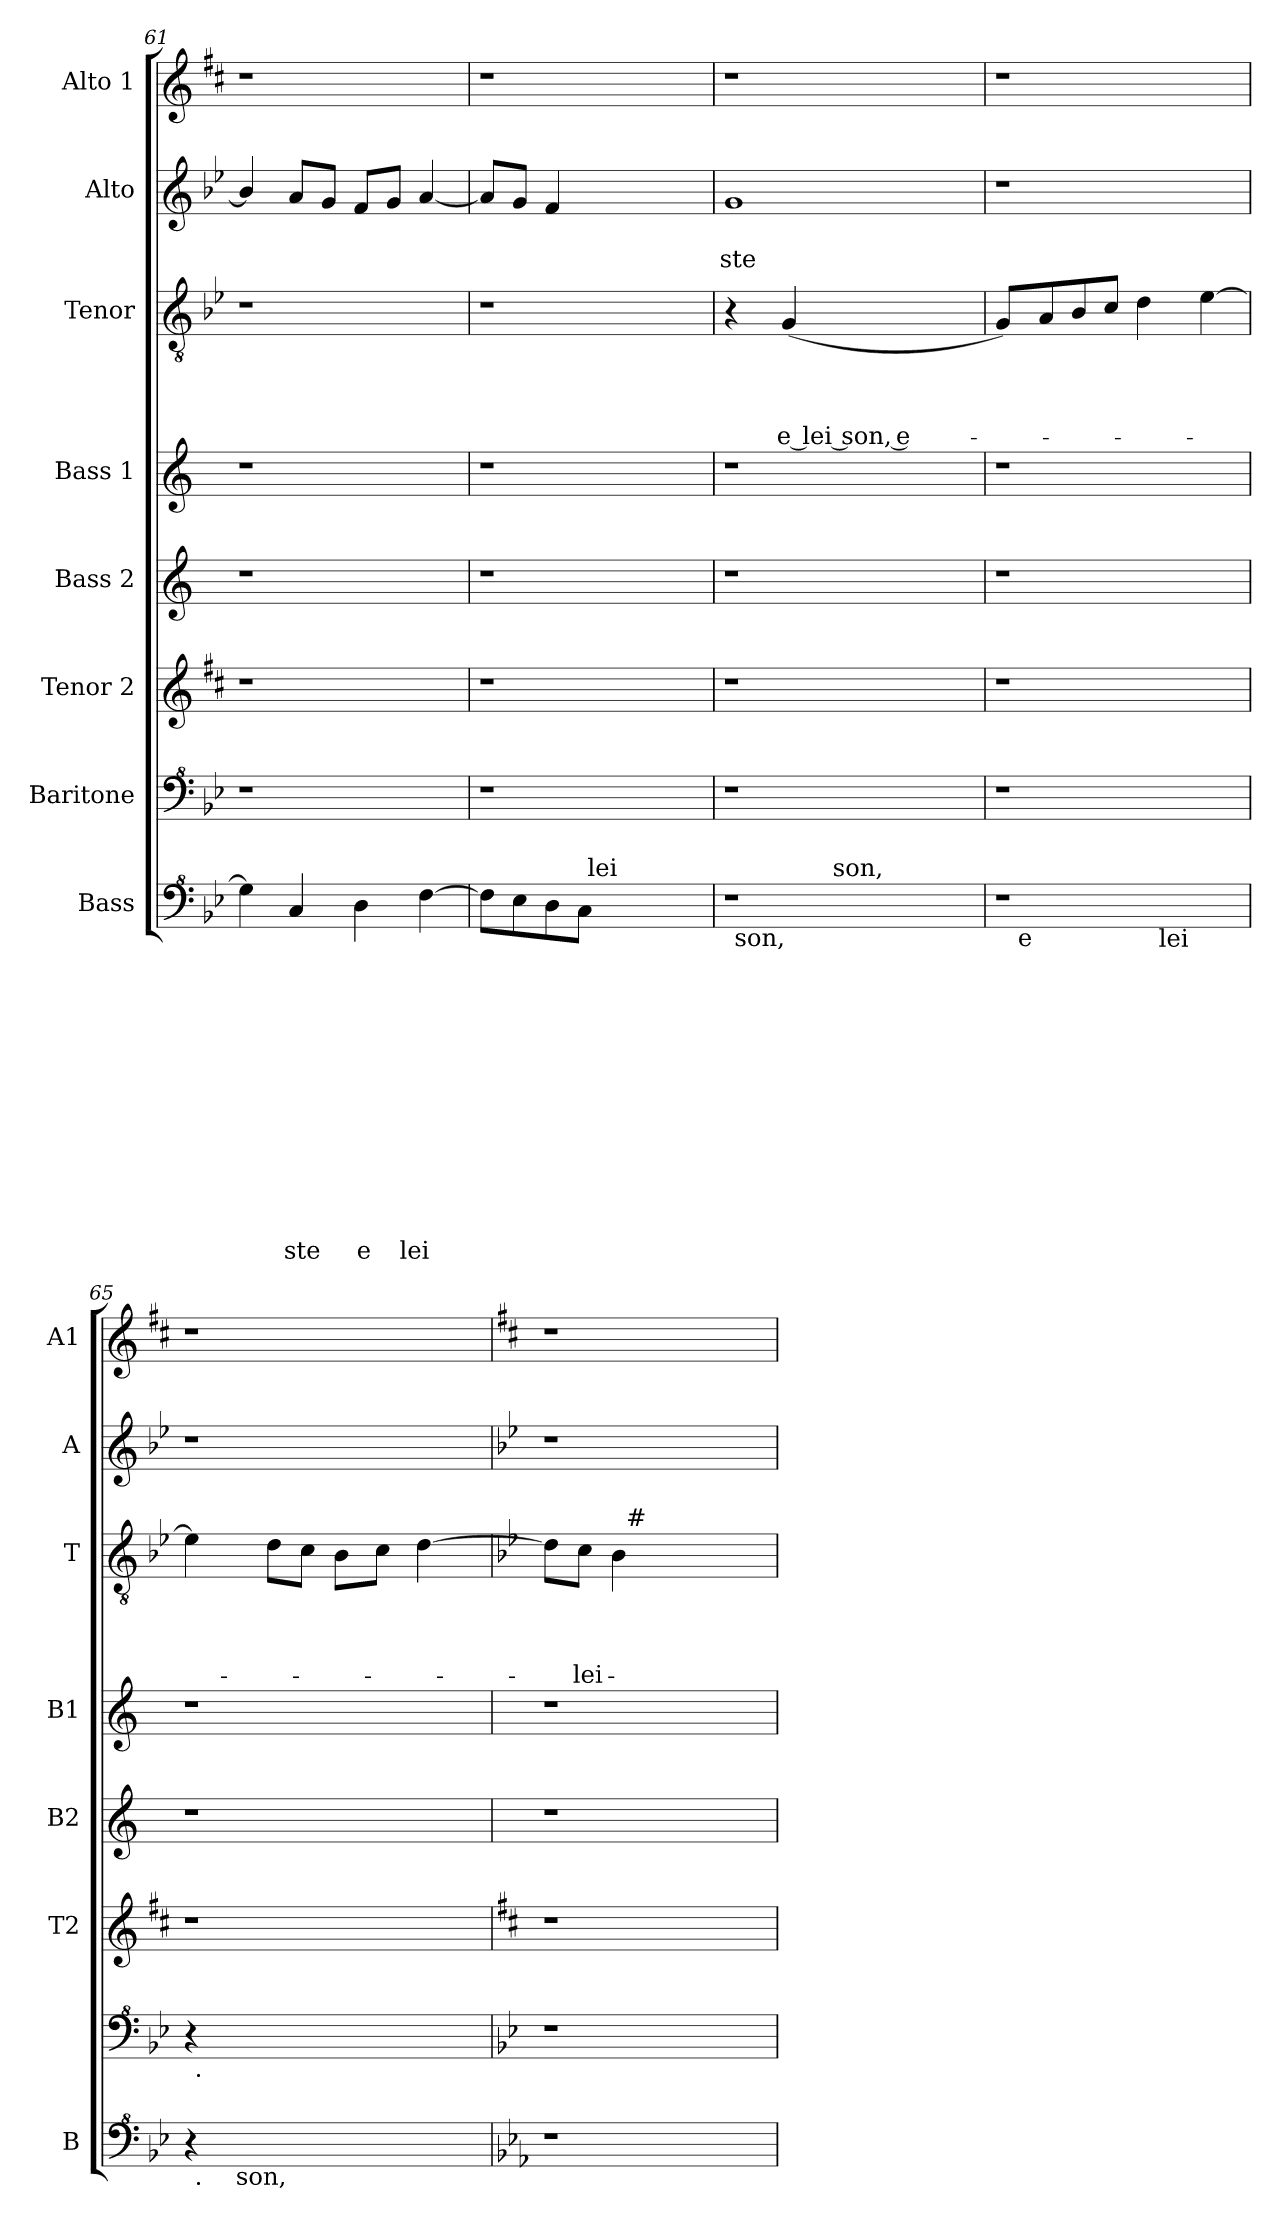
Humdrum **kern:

**kern	**text	**text	**text	**text	**text	**text	**text	**text	**text	**text	**text	**text	**text	**kern	**kern	**kern	**kern	**kern	**text	**text	**text	**text	**kern	**text	**text	**kern
*part8	*part8	*part8	*part8	*part8	*part8	*part8	*part8	*part8	*part8	*part8	*part8	*part8	*part8	*part7	*part6	*part5	*part4	*part3	*part3	*part3	*part3	*part3	*part2	*part2	*part2	*part1
*staff8	*staff8	*staff8	*staff8	*staff8	*staff8	*staff8	*staff8	*staff8	*staff8	*staff8	*staff8	*staff8	*staff8	*staff7	*staff6	*staff5	*staff4	*staff3	*staff3	*staff3	*staff3	*staff3	*staff2	*staff2	*staff2	*staff1
*I"Bass	*	*	*	*	*	*	*	*	*	*	*	*	*	*I"Baritone	*I"Tenor 2	*I"Bass 2	*I"Bass 1	*I"Tenor	*	*	*	*	*I"Alto	*	*	*I"Alto 1
*I'B	*	*	*	*	*	*	*	*	*	*	*	*	*	*	*I'T2	*I'B2	*I'B1	*I'T	*	*	*	*	*I'A	*	*	*I'A1
*clefF^4	*	*	*	*	*	*	*	*	*	*	*	*	*	*clefF^4	*clefG2	*clefG2	*clefG2	*clefGv2	*	*	*	*	*clefG2	*	*	*clefG2
*	*	*	*	*	*	*	*	*	*	*	*	*	*	*	*ITrd1c2	*	*	*ITrd1c2	*	*	*	*	*ITrd1c2	*	*	*ITrd1c2
*k[b-e-]	*	*	*	*	*	*	*	*	*	*	*	*	*	*k[b-e-]	*k[]	*k[]	*k[]	*k[b-e-a-d-]	*	*	*	*	*k[b-e-a-d-]	*	*	*k[]
*B-:	*	*	*	*	*	*	*	*	*	*	*	*	*	*B-:	*C:	*C:	*C:	*A-:	*	*	*	*	*A-:	*	*	*C:
=61	=61	=61	=61	=61	=61	=61	=61	=61	=61	=61	=61	=61	=61	=61	=61	=61	=61	=61	=61	=61	=61	=61	=61	=61	=61	=61
4g\]	.	.	.	.	.	.	.	.	.	.	.	.	.	1r	1r	1r	1r	1r	.	.	.	.	4a-/]	.	.	1r
!	!	!	!	!	!	!	!	!	!	!	!	!	!LO:LY:b	!	!	!	!	!	!	!	!	!	!	!	!	!
4c/	.	.	.	.	.	.	.	.	.	.	.	.	ste	.	.	.	.	.	.	.	.	.	8g/L	.	.	.
.	.	.	.	.	.	.	.	.	.	.	.	.	.	.	.	.	.	.	.	.	.	.	8f/J	.	.	.
!	!	!	!	!	!	!	!	!	!	!	!	!	!LO:LY:b	!	!	!	!	!	!	!	!	!	!	!	!	!
4d\	.	.	.	.	.	.	.	.	.	.	.	.	e	.	.	.	.	.	.	.	.	.	8e-/L	.	.	.
.	.	.	.	.	.	.	.	.	.	.	.	.	.	.	.	.	.	.	.	.	.	.	8f/J	.	.	.
!	!	!	!	!	!	!	!	!	!	!	!	!	!LO:LY:b	!	!	!	!	!	!	!	!	!	!	!	!	!
[>4f\	.	.	.	.	.	.	.	.	.	.	.	.	lei	.	.	.	.	.	.	.	.	.	[<4g/	.	.	.
=62	=62	=62	=62	=62	=62	=62	=62	=62	=62	=62	=62	=62	=62	=62	=62	=62	=62	=62	=62	=62	=62	=62	=62	=62	=62	=62
!LO:TX:a:t=e	!	!	!	!	!	!	!	!	!	!	!	!	!	!	!	!	!	!	!	!	!	!	!	!	!	!
*^	*	*	*	*	*	*	*	*	*	*	*	*	*	*	*	*	*	*	*	*	*	*	*	*	*	*
8f\L]	4ryy	.	.	.	.	.	.	.	.	.	.	.	.	.	1r	1r	1r	1r	1r	.	.	.	.	8g/L]	.	.	1r
8e-\	.	.	.	.	.	.	.	.	.	.	.	.	.	.	.	.	.	.	.	.	.	.	.	8f/J	.	.	.
8d\	8ryy	.	.	.	.	.	.	.	.	.	.	.	.	.	.	.	.	.	.	.	.	.	.	4e-/	.	.	.
8c\J	64ryy	.	.	.	.	.	.	.	.	.	.	.	.	.	.	.	.	.	.	.	.	.	.	.	.	.	.
!	!LO:TX:a:t=lei	!	!	!	!	!	!	!	!	!	!	!	!	!	!	!	!	!	!	!	!	!	!	!	!	!	!
.	2ryy	.	.	.	.	.	.	.	.	.	.	.	.	.	.	.	.	.	.	.	.	.	.	.	.	.	.
2ryy	.	.	.	.	.	.	.	.	.	.	.	.	.	.	.	.	.	.	.	.	.	.	.	2ryy	.	.	.
.	16..ryy	.	.	.	.	.	.	.	.	.	.	.	.	.	.	.	.	.	.	.	.	.	.	.	.	.	.
=63	=63	=63	=63	=63	=63	=63	=63	=63	=63	=63	=63	=63	=63	=63	=63	=63	=63	=63	=63	=63	=63	=63	=63	=63	=63	=63	=63
!	!	!	!	!	!	!	!	!	!	!	!	!	!	!	!	!	!	!	!	!	!	!	!	!	!	!LO:LY:b	!
*	*^	*	*	*	*	*	*	*	*	*	*	*	*	*	*	*	*	*	*	*	*	*	*	*	*	*	*
1r	64ryy	4ryy	.	.	.	.	.	.	.	.	.	.	.	.	.	1r	1r	1r	1r	4r	.	.	.	.	1f	.	ste	1r
!	!LO:TX:b:t=son,	!	!	!	!	!	!	!	!	!	!	!	!	!	!	!	!	!	!	!	!	!	!	!	!	!	!	!
.	2ryy	.	.	.	.	.	.	.	.	.	.	.	.	.	.	.	.	.	.	.	.	.	.	.	.	.	.	.
!	!	!	!	!	!	!	!	!	!	!	!	!	!	!	!	!	!	!	!	!	!	!	!	!LO:LY:b:rj	!	!	!	!
.	.	8ryy	.	.	.	.	.	.	.	.	.	.	.	.	.	.	.	.	.	(<4F/	.	.	.	e lei son, e-	.	.	.	.
.	.	32.ryy	.	.	.	.	.	.	.	.	.	.	.	.	.	.	.	.	.	.	.	.	.	.	.	.	.	.
!	!	!LO:TX:a:t=son,	!	!	!	!	!	!	!	!	!	!	!	!	!	!	!	!	!	!	!	!	!	!	!	!	!	!
.	.	2ryy	.	.	.	.	.	.	.	.	.	.	.	.	.	.	.	.	.	.	.	.	.	.	.	.	.	.
.	.	.	.	.	.	.	.	.	.	.	.	.	.	.	.	.	.	.	.	2ryy	.	.	.	.	.	.	.	.
.	4ryy	.	.	.	.	.	.	.	.	.	.	.	.	.	.	.	.	.	.	.	.	.	.	.	.	.	.	.
.	8...ryy	.	.	.	.	.	.	.	.	.	.	.	.	.	.	.	.	.	.	.	.	.	.	.	.	.	.	.
.	.	16ryy	.	.	.	.	.	.	.	.	.	.	.	.	.	.	.	.	.	.	.	.	.	.	.	.	.	.
.	.	64ryy	.	.	.	.	.	.	.	.	.	.	.	.	.	.	.	.	.	.	.	.	.	.	.	.	.	.
=64	=64	=64	=64	=64	=64	=64	=64	=64	=64	=64	=64	=64	=64	=64	=64	=64	=64	=64	=64	=64	=64	=64	=64	=64	=64	=64	=64	=64
1r	16ryy	2ryy	.	.	.	.	.	.	.	.	.	.	.	.	.	1r	1r	1r	1r	8F/L)	.	.	.	.	1r	.	.	1r
!	!LO:TX:b:t=e	!	!	!	!	!	!	!	!	!	!	!	!	!	!	!	!	!	!	!	!	!	!	!	!	!	!	!
.	2...ryy	.	.	.	.	.	.	.	.	.	.	.	.	.	.	.	.	.	.	.	.	.	.	.	.	.	.	.
.	.	.	.	.	.	.	.	.	.	.	.	.	.	.	.	.	.	.	.	8G/	.	.	.	.	.	.	.	.
.	.	.	.	.	.	.	.	.	.	.	.	.	.	.	.	.	.	.	.	8A-/	.	.	.	.	.	.	.	.
.	.	.	.	.	.	.	.	.	.	.	.	.	.	.	.	.	.	.	.	8B-/J	.	.	.	.	.	.	.	.
.	.	16ryy	.	.	.	.	.	.	.	.	.	.	.	.	.	.	.	.	.	4c\	.	.	.	.	.	.	.	.
!	!	!LO:TX:b:t=lei	!	!	!	!	!	!	!	!	!	!	!	!	!	!	!	!	!	!	!	!	!	!	!	!	!	!
.	.	4..ryy	.	.	.	.	.	.	.	.	.	.	.	.	.	.	.	.	.	.	.	.	.	.	.	.	.	.
.	.	.	.	.	.	.	.	.	.	.	.	.	.	.	.	.	.	.	.	[<4d-\	.	.	.	.	.	.	.	.
!!LO:LB:g=z
=65	=65	=65	=65	=65	=65	=65	=65	=65	=65	=65	=65	=65	=65	=65	=65	=65	=65	=65	=65	=65	=65	=65	=65	=65	=65	=65	=65	=65
*	*	*	*	*	*	*	*	*	*	*	*	*	*	*	*	*^	*	*	*	*	*	*	*	*	*	*	*	*
4r	64ryy	8ryy	.	.	.	.	.	.	.	.	.	.	.	.	.	4r	64ryy	1r	1r	1r	4d-\]	.	.	.	.	1r	.	.	1r
!	!	!	!	!	!	!	!	!	!	!	!	!	!	!	!	!	!LO:TX:b:t=.	!	!	!	!	!	!	!	!	!	!	!	!
!	!LO:TX:b:t=.	!	!	!	!	!	!	!	!	!	!	!	!	!	!	!	!	!	!	!	!	!	!	!	!	!	!	!	!
.	2ryy	.	.	.	.	.	.	.	.	.	.	.	.	.	.	.	2ryy	.	.	.	.	.	.	.	.	.	.	.	.
.	.	64ryy	.	.	.	.	.	.	.	.	.	.	.	.	.	.	.	.	.	.	.	.	.	.	.	.	.	.	.
!	!	!LO:TX:b:t=son,	!	!	!	!	!	!	!	!	!	!	!	!	!	!	!	!	!	!	!	!	!	!	!	!	!	!	!
.	.	2ryy	.	.	.	.	.	.	.	.	.	.	.	.	.	.	.	.	.	.	.	.	.	.	.	.	.	.	.
2.ryy	.	.	.	.	.	.	.	.	.	.	.	.	.	.	.	2.ryy	.	.	.	.	8c\L	.	.	.	.	.	.	.	.
.	.	.	.	.	.	.	.	.	.	.	.	.	.	.	.	.	.	.	.	.	8B-\J	.	.	.	.	.	.	.	.
.	.	.	.	.	.	.	.	.	.	.	.	.	.	.	.	.	.	.	.	.	8A-\L	.	.	.	.	.	.	.	.
.	4ryy	.	.	.	.	.	.	.	.	.	.	.	.	.	.	.	4ryy	.	.	.	.	.	.	.	.	.	.	.	.
.	.	.	.	.	.	.	.	.	.	.	.	.	.	.	.	.	.	.	.	.	8B-\J	.	.	.	.	.	.	.	.
.	.	4ryy	.	.	.	.	.	.	.	.	.	.	.	.	.	.	.	.	.	.	.	.	.	.	.	.	.	.	.
.	.	.	.	.	.	.	.	.	.	.	.	.	.	.	.	.	.	.	.	.	[>4c\	.	.	.	.	.	.	.	.
.	8...ryy	.	.	.	.	.	.	.	.	.	.	.	.	.	.	.	8...ryy	.	.	.	.	.	.	.	.	.	.	.	.
.	.	16..ryy	.	.	.	.	.	.	.	.	.	.	.	.	.	.	.	.	.	.	.	.	.	.	.	.	.	.	.
*v	*v	*v	*	*	*	*	*	*	*	*	*	*	*	*	*	*	*	*	*	*	*	*	*	*	*	*	*	*	*
*	*	*	*	*	*	*	*	*	*	*	*	*	*	*v	*v	*	*	*	*	*	*	*	*	*	*	*	*
=66	=66	=66	=66	=66	=66	=66	=66	=66	=66	=66	=66	=66	=66	=66	=66	=66	=66	=66	=66	=66	=66	=66	=66	=66	=66	=66
*k[b-e-a-]	*	*	*	*	*	*	*	*	*	*	*	*	*	*	*	*	*	*	*	*	*	*	*	*	*	*
*E-:	*	*	*	*	*	*	*	*	*	*	*	*	*	*	*	*	*	*	*	*	*	*	*	*	*	*
*	*	*	*	*	*	*	*	*	*	*	*	*	*	*	*	*	*	*^	*	*	*	*	*	*	*	*
1r	.	.	.	.	.	.	.	.	.	.	.	.	.	1r	1r	1r	1r	8c\L]	4ryy	.	.	.	.	1r	.	.	1r
!	!	!	!	!	!	!	!	!	!	!	!	!	!	!	!	!	!	!	!	!	!	!	!LO:LY:b	!	!	!	!
.	.	.	.	.	.	.	.	.	.	.	.	.	.	.	.	.	.	8B-\J	.	.	.	.	-lei-	.	.	.	.
.	.	.	.	.	.	.	.	.	.	.	.	.	.	.	.	.	.	4A-\	32ryy	.	.	.	.	.	.	.	.
!	!	!	!	!	!	!	!	!	!	!	!	!	!	!	!	!	!	!	!LO:TX:a:t=#	!	!	!	!	!	!	!	!
.	.	.	.	.	.	.	.	.	.	.	.	.	.	.	.	.	.	.	2ryy	.	.	.	.	.	.	.	.
.	.	.	.	.	.	.	.	.	.	.	.	.	.	.	.	.	.	2ryy	.	.	.	.	.	.	.	.	.
.	.	.	.	.	.	.	.	.	.	.	.	.	.	.	.	.	.	.	8..ryy	.	.	.	.	.	.	.	.
*	*	*	*	*	*	*	*	*	*	*	*	*	*	*	*	*	*	*v	*v	*	*	*	*	*	*	*	*
=	=	=	=	=	=	=	=	=	=	=	=	=	=	=	=	=	=	=	=	=	=	=	=	=	=	=
*-	*-	*-	*-	*-	*-	*-	*-	*-	*-	*-	*-	*-	*-	*-	*-	*-	*-	*-	*-	*-	*-	*-	*-	*-	*-	*-
